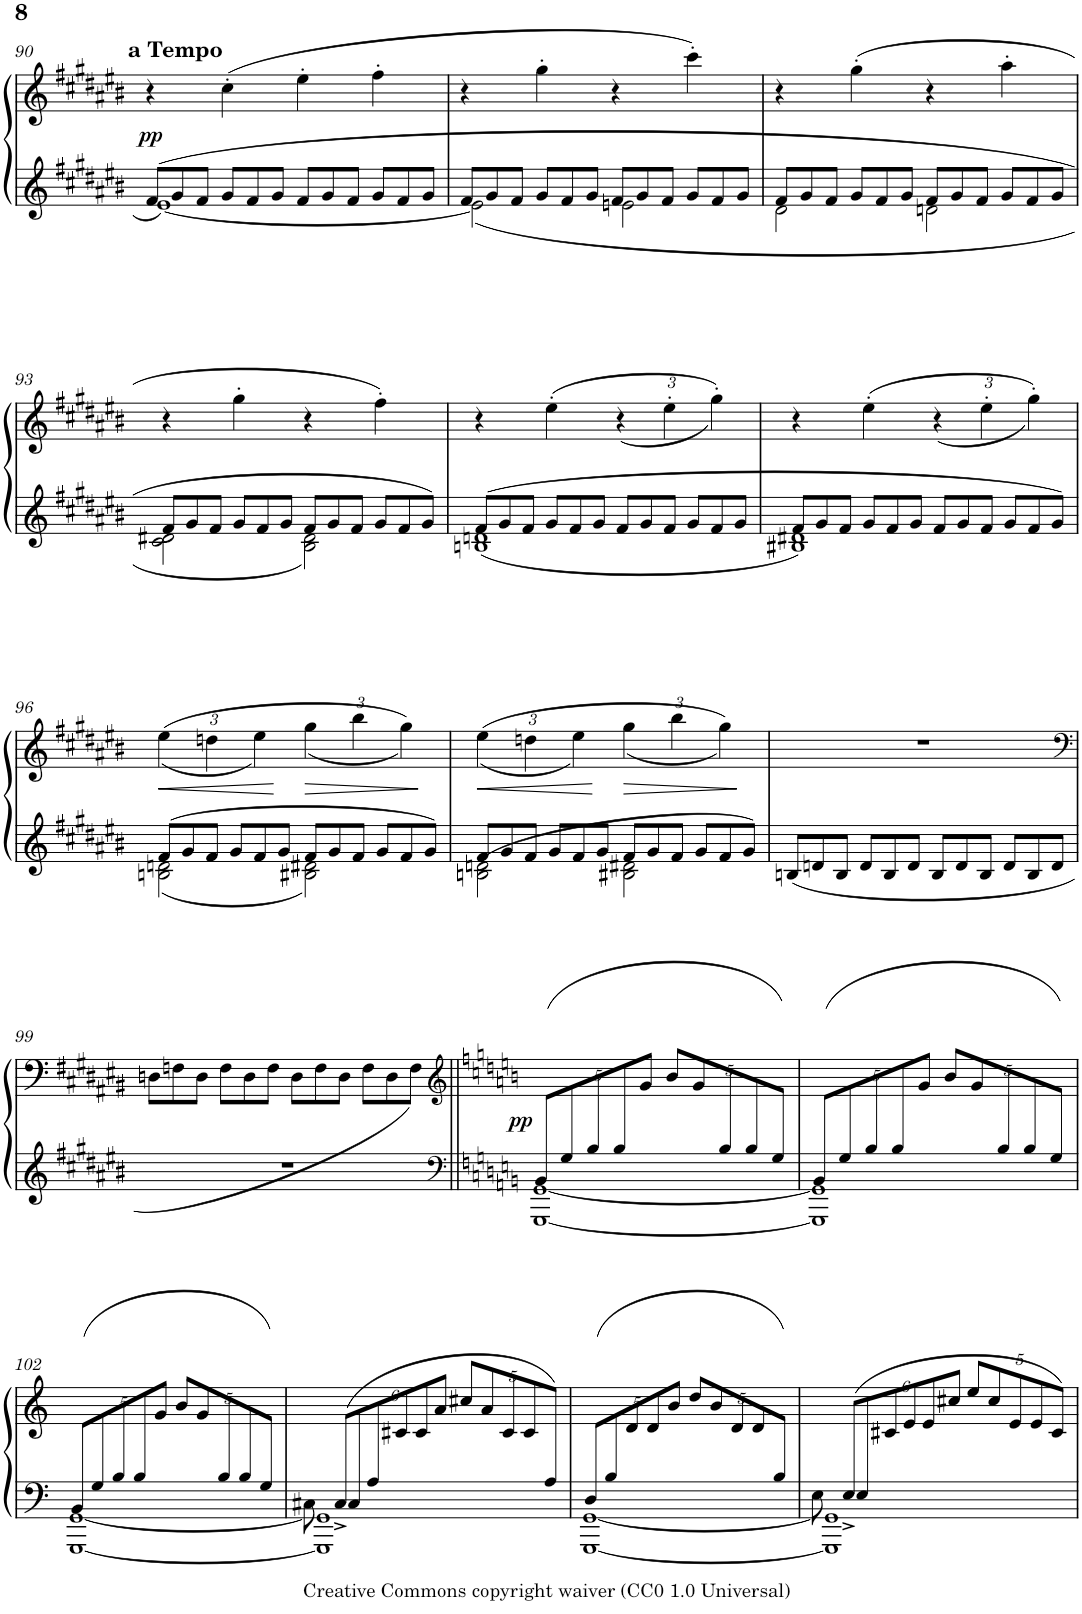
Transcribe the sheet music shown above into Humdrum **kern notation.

**kern	**kern	**dynam
*part1	*part1	*part1
*staff2	*staff1	*staff1/2
*I"PIANO	*	*
*I'Pno	*	*
!!LO:PB:g=z
*clefG2	*clefG2	*
*k[f#c#g#d#a#e#b#]	*k[f#c#g#d#a#e#b#]	*
*M2/2	*M2/2	*
*Xbrackettup	*	*
=90	=90	=90
*^	*	*
!	!	!LO:TX:a:B:t=a Tempo	!
!	!	!	!LO:DY:b
12f#/L	[1e#	4r	pp
12g#/	.	.	.
12f#/J	.	.	.
12g#/L	.	(4cc#'\	.
12f#/	.	.	.
12g#/J	.	.	.
12f#/L	.	4ee#'\	.
12g#/	.	.	.
12f#/J	.	.	.
12g#/L	.	4ff#'\	.
12f#/	.	.	.
12g#/J	.	.	.
=91	=91	=91	=91
12f#/L	2e#\]	4r	.
12g#/	.	.	.
12f#/J	.	.	.
12g#/L	.	4gg#'\	.
12f#/	.	.	.
12g#/J	.	.	.
12f#/L	2en\	4r	.
12g#/	.	.	.
12f#/J	.	.	.
12g#/L	.	4ccc#'\)	.
12f#/	.	.	.
12g#/J	.	.	.
=92	=92	=92	=92
12f#/L	2d#\	4r	.
12g#/	.	.	.
12f#/J	.	.	.
12g#/L	.	(4gg#'\	.
12f#/	.	.	.
12g#/J	.	.	.
12f#/L	2dn\	4r	.
12g#/	.	.	.
12f#/J	.	.	.
12g#/L	.	4aa#'\	.
12f#/	.	.	.
12g#/J	.	.	.
!!LO:LB:g=z
=93	=93	=93	=93
12f#/L	2c#\ 2d#X\	4r	.
12g#/	.	.	.
12f#/J	.	.	.
12g#/L	.	4gg#'\	.
12f#/	.	.	.
12g#/J	.	.	.
12f#/L	2B#\ 2d#\	4r	.
12g#/	.	.	.
12f#/J	.	.	.
12g#/L	.	4ff#'\)	.
12f#/	.	.	.
12g#/J	.	.	.
=94	=94	=94	=94
12f#/L	1Bn 1dn	4r	.
12g#/	.	.	.
12f#/J	.	.	.
12g#/L	.	(4ee#'\	.
12f#/	.	.	.
12g#/J	.	.	.
*	*	*Xbrackettup	*
12f#/L	.	(<6r	.
12g#/	.	.	.
12f#/J	.	6ee#'\	.
12g#/L	.	.	.
12f#/	.	6gg#'\))	.
12g#/J	.	.	.
=95	=95	=95	=95
12f#/L	1B#X 1d#X	4r	.
12g#/	.	.	.
12f#/J	.	.	.
12g#/L	.	(4ee#'\	.
12f#/	.	.	.
12g#/J	.	.	.
12f#/L	.	(<6r	.
12g#/	.	.	.
12f#/J	.	6ee#'\	.
12g#/L	.	.	.
12f#/	.	6gg#'\))	.
12g#/J	.	.	.
!!LO:LB:g=z
=96	=96	=96	=96
!	!	!	!LO:HP:b
12f#/L	2Bn\ 2dn\	(<(6ee#\	<
12g#/	.	.	.
12f#/J	.	6ddn\	.
12g#/L	.	.	.
12f#/	.	6ee#\)	.
12g#/J	.	.	.
!	!	!	!LO:HP:b
12f#/L	2B#X\ 2d#X\	(<6gg#\	>
12g#/	.	.	.
12f#/J	.	6bb#\	.
12g#/L	.	.	.
12f#/	.	6gg#\))	.
12g#/J	.	.	.
*v	*v	*	*
.	.	[
=97	=97	=97
*^	*	*
!	!	!	!LO:HP:b
12f#/L	(>2Bn\ 2dn\	(<(6ee#\	<
12g#/	.	.	.
12f#/J	.	6ddn\	.
12g#/L	.	.	.
12f#/	.	6ee#\)	.
12g#/J	.	.	.
12f#/L	2B#X\ 2d#X\	(<6gg#\	]
12g#/	.	.	.
12f#/J	.	6bb#\	.
12g#/L	.	.	.
12f#/	.	6gg#\))	.
12g#/J	.	.	.
*v	*v	*	*
.	.	[
=98	=98	=98
12Bn/L	1r	.
12dn/	.	.
12B/J	.	.
12d/L	.	.
12B/	.	.
12d/J	.	.
12B/L	.	.
12d/	.	.
12B/J	.	.
12d/L	.	.
12B/	.	.
12d/J	.	.
!!LO:LB:g=z
=99	=99	=99
*	*clefF4	*
1r	12Dn\L	.
.	12Fn\	.
.	12D\J	.
.	12F\L	.
.	12D\	.
.	12F\J	.
.	12D\L	.
.	12F\	.
.	12D\J	.
.	12F\L	.
.	12D\	.
.	12F\J)	.
=100||	=100||	=100||
*clefF4	*clefG2	*
*k[]	*k[]	*
*^	*	*
!	!	!	!LO:DY:b
10BB/L	[<1GGG [<1GG	5%2ryy	pp
10G/	.	.	.
10B/	.	.	.
10B/	.	.	.
5.ryy	.	10g/J	.
.	.	10b/L	.
.	.	10g/	.
10B/	.	5.ryy	.
10B/	.	.	.
10G/J	.	.	.
=101	=101	=101	=101
10BB/L	1GGG] 1GG]	5%2ryy	.
10G/	.	.	.
10B/	.	.	.
10B/	.	.	.
5.ryy	.	10g/J	.
.	.	10b/L	.
.	.	10g/	.
10B/	.	5.ryy	.
10B/	.	.	.
10G/J	.	.	.
!!LO:LB:g=z
=102	=102	=102	=102
10BB/L	[<1GGG [<1GG	5%2ryy	.
10G/	.	.	.
10B/	.	.	.
10B/	.	.	.
5.ryy	.	10g/J	.
.	.	10b/L	.
.	.	10g/	.
10B/	.	5.ryy	.
10B/	.	.	.
10G/J	.	.	.
=103	=103	=103	=103
*	*^	*	*
12C#X^</L	1GGG] 1GG]	8C#\	4ryy	.
12C#/	.	.	.	.
.	.	2..ryy	.	.
12A/	.	.	.	.
20%13ryy	.	.	12c#X/	.
.	.	.	12c#/	.
.	.	.	12a/J	.
.	.	.	10cc#X/L	.
.	.	.	10a/	.
.	.	.	10c#/	.
.	.	.	10c#/	.
10A/J	.	.	10ryy	.
*	*v	*v	*	*
=104	=104	=104	=104
10D/L	[<1GGG [<1GG	5ryy	.
10B/	.	.	.
10%7ryy	.	10d/	.
.	.	10d/	.
.	.	10b/J	.
.	.	10dd/L	.
.	.	10b/	.
.	.	10d/	.
.	.	10d/	.
10B/J	.	10ryy	.
=105	=105	=105	=105
*	*^	*	*
(12E^/L	1GGG] 1GG]	8E\	6ryy	.
12E/	.	.	.	.
.	.	2..ryy	.	.
6%5ryy	.	.	12c#X/	.
.	.	.	12e/	.
.	.	.	12e/	.
.	.	.	12cc#X/J	.
.	.	.	10ee/L	.
.	.	.	10cc#/	.
.	.	.	10e/	.
.	.	.	10e/	.
.	.	.	10c#/J)	.
*v	*v	*v	*	*
=	=	=
*-	*-	*-
